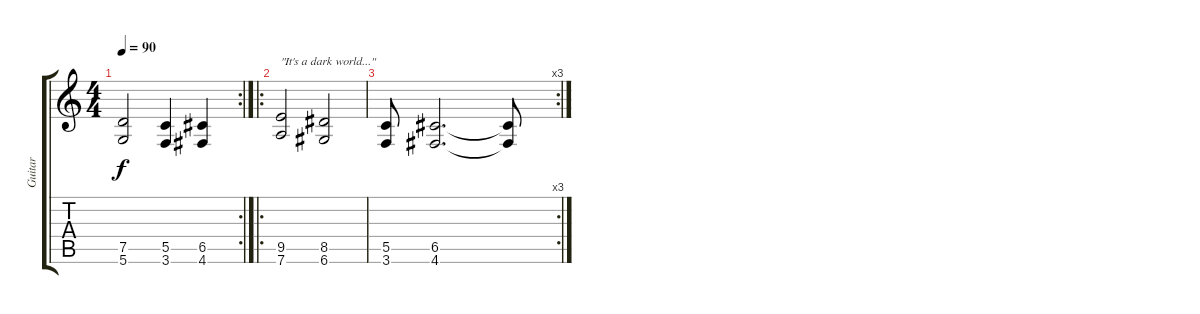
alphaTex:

\track ("Guitar" "Guitar") {instrument overdrivenguitar}
\staff {score tabs}
\tuning (D4 A3 F3 C3 G2 D2) {hide}
\rc 2
\ts (4 4)
\tempo 90
\clef g2
\ks c
(7.5{t} 5.6{t}).2{dy f} (5.5 3.6).4 (6.5 4.6).4 |
\ro
(9.5 7.6).2{txt "\"It's a dark world...\""} (8.5 6.6).2 |
\rc 3
(5.5 3.6).8 (6.5 4.6).2{d} (6.5{t} 4.6{t}).8
